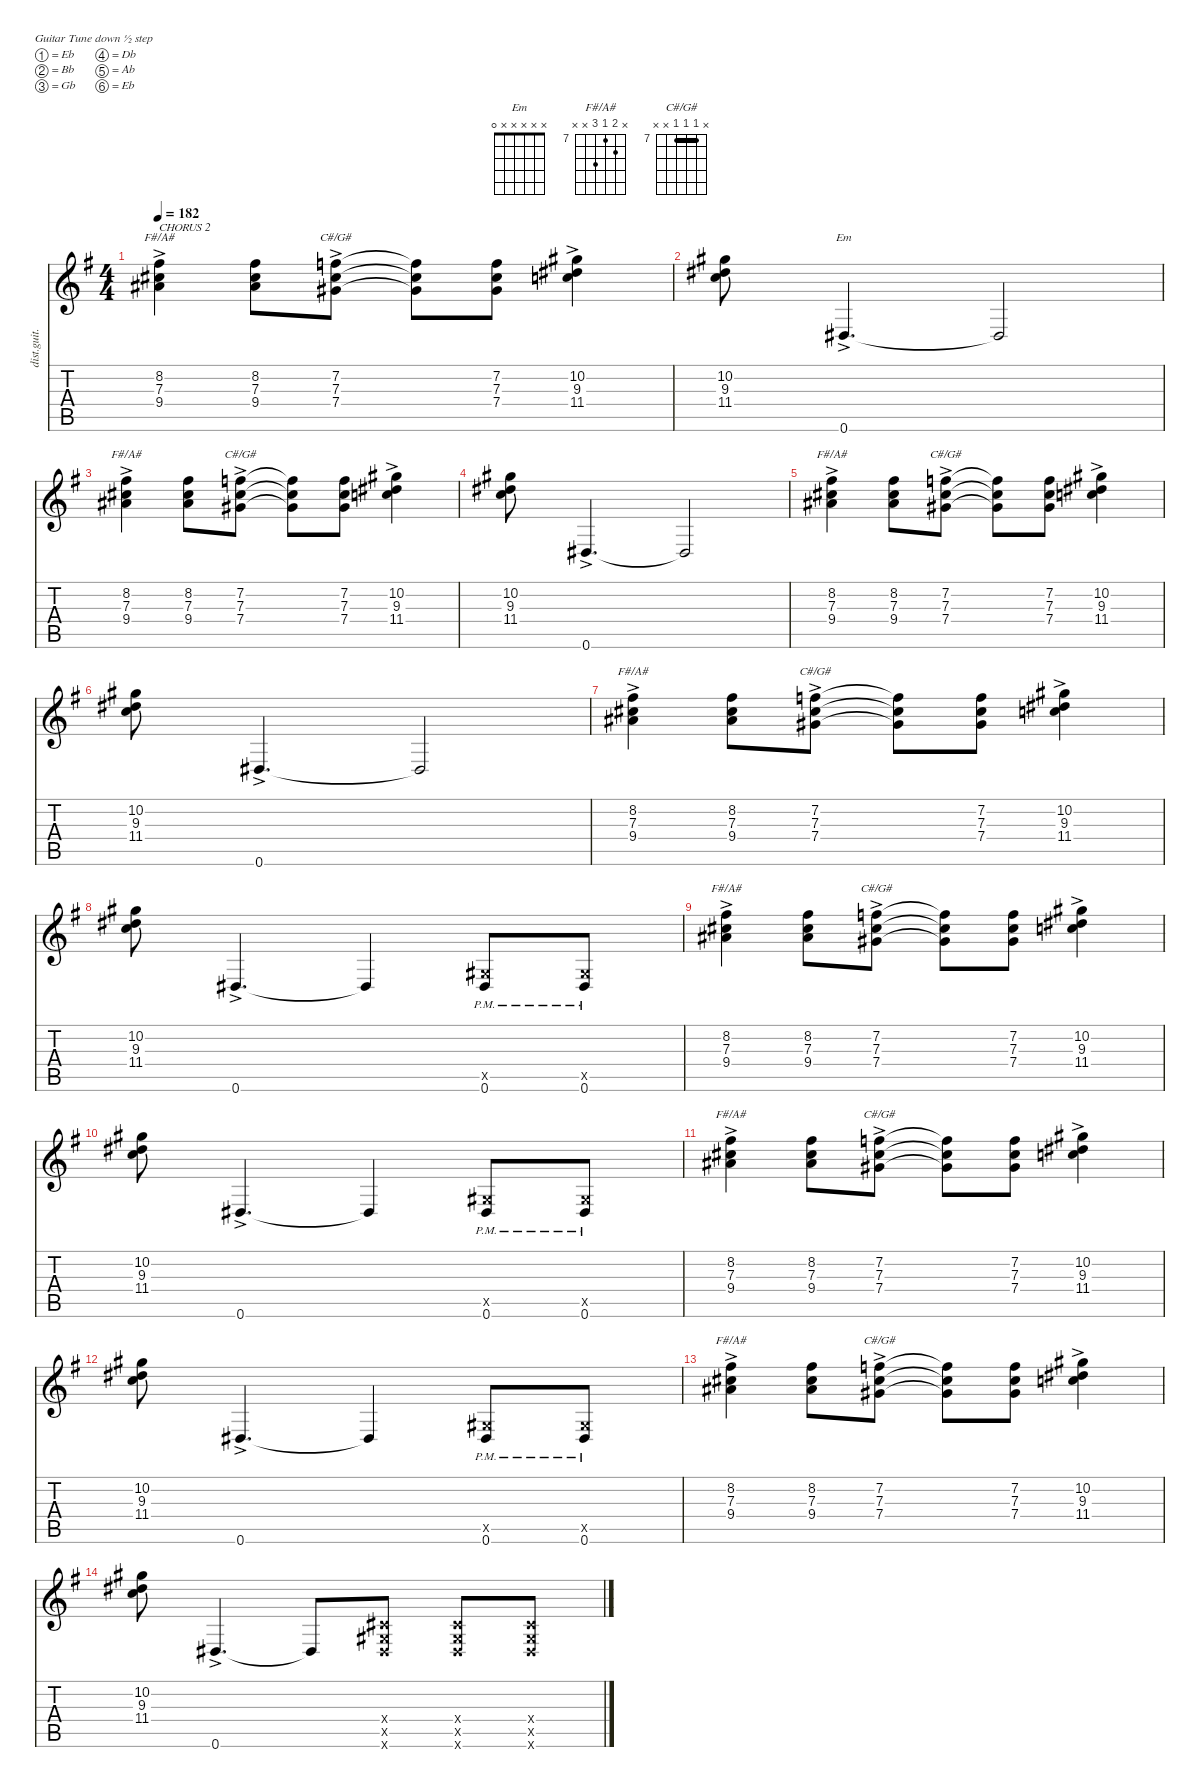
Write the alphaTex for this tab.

\defaultSystemsLayout 4
\hideDynamics
\bracketExtendMode nobrackets
\otherSystemsTrackNameOrientation horizontal
\track ("Distortion 1" "dist.guit.") {defaultSystemsLayout 2 instrument distortionguitar}
\staff {score tabs}
\tuning (Eb4 Bb3 Gb3 Db3 Ab2 Eb2)
\chord ("Em" x x x x x 0)
\chord ("F#/A#" x 8 7 9 x x) {firstfret 7}
\chord ("C#/G#" x 7 7 7 x x) {firstfret 7 barre (7 7)}
\ts (4 4)
\tempo 182
\clef g2
\ks g
(8.2{acc #} 7.3{acc #} 9.4{ac acc #}).4{ch "F#/A#" txt "CHORUS 2" dy mf} (9.4{acc #} 7.3{acc #} 8.2{acc #}).8 (7.2{acc forcenatural} 7.3{acc #} 7.4{ac acc #}).8{ch "C#/G#"} (7.4{t acc #} 7.3{t acc #} 7.2{t acc forcenatural}).8 (7.2{acc forcenatural} 7.3{acc #} 7.4{acc #}).8 (11.4{acc forcenatural} 9.3{acc #} 10.2{ac acc #}).4 |
(10.2{acc #} 9.3{acc #} 11.4{acc forcenatural}).8 0.6{ac acc #}.4{d ch "Em"} 0.6{t acc #}.2 |
(8.2{acc #} 7.3{acc #} 9.4{ac acc #}).4{ch "F#/A#"} (9.4{acc #} 7.3{acc #} 8.2{acc #}).8 (7.2{acc forcenatural} 7.3{acc #} 7.4{ac acc #}).8{ch "C#/G#"} (7.4{t acc #} 7.3{t acc #} 7.2{t acc forcenatural}).8 (7.2{acc forcenatural} 7.3{acc #} 7.4{acc #}).8 (11.4{acc forcenatural} 9.3{acc #} 10.2{ac acc #}).4 |
(10.2{acc #} 9.3{acc #} 11.4{acc forcenatural}).8 0.6{ac acc #}.4{d} 0.6{t acc #}.2 |
(8.2{acc #} 7.3{acc #} 9.4{ac acc #}).4{ch "F#/A#"} (9.4{acc #} 7.3{acc #} 8.2{acc #}).8 (7.2{acc forcenatural} 7.3{acc #} 7.4{ac acc #}).8{ch "C#/G#"} (7.4{t acc #} 7.3{t acc #} 7.2{t acc forcenatural}).8 (7.2{acc forcenatural} 7.3{acc #} 7.4{acc #}).8 (11.4{acc forcenatural} 9.3{acc #} 10.2{ac acc #}).4 |
(10.2{acc #} 9.3{acc #} 11.4{acc forcenatural}).8 0.6{ac acc #}.4{d} 0.6{t acc #}.2 |
(8.2{acc #} 7.3{acc #} 9.4{ac acc #}).4{ch "F#/A#"} (9.4{acc #} 7.3{acc #} 8.2{acc #}).8 (7.2{acc forcenatural} 7.3{acc #} 7.4{ac acc #}).8{ch "C#/G#"} (7.4{t acc #} 7.3{t acc #} 7.2{t acc forcenatural}).8 (7.2{acc forcenatural} 7.3{acc #} 7.4{acc #}).8 (11.4{acc forcenatural} 9.3{acc #} 10.2{ac acc #}).4 |
(10.2{acc #} 9.3{acc #} 11.4{acc forcenatural}).8 0.6{ac acc #}.4{d} 0.6{t acc #}.4 (0.6{pm acc #} 0.5{pm x acc #}).8 (0.5{pm x acc #} 0.6{pm acc #}).8 |
(8.2{acc #} 7.3{acc #} 9.4{ac acc #}).4{ch "F#/A#"} (9.4{acc #} 7.3{acc #} 8.2{acc #}).8 (7.2{acc forcenatural} 7.3{acc #} 7.4{ac acc #}).8{ch "C#/G#"} (7.4{t acc #} 7.3{t acc #} 7.2{t acc forcenatural}).8 (7.2{acc forcenatural} 7.3{acc #} 7.4{acc #}).8 (11.4{acc forcenatural} 9.3{acc #} 10.2{ac acc #}).4 |
(10.2{acc #} 9.3{acc #} 11.4{acc forcenatural}).8 0.6{ac acc #}.4{d} 0.6{t acc #}.4 (0.6{pm acc #} 0.5{pm x acc #}).8 (0.5{pm x acc #} 0.6{pm acc #}).8 |
(8.2{acc #} 7.3{acc #} 9.4{ac acc #}).4{ch "F#/A#"} (9.4{acc #} 7.3{acc #} 8.2{acc #}).8 (7.2{acc forcenatural} 7.3{acc #} 7.4{ac acc #}).8{ch "C#/G#"} (7.4{t acc #} 7.3{t acc #} 7.2{t acc forcenatural}).8 (7.2{acc forcenatural} 7.3{acc #} 7.4{acc #}).8 (11.4{acc forcenatural} 9.3{acc #} 10.2{ac acc #}).4 |
(10.2{acc #} 9.3{acc #} 11.4{acc forcenatural}).8 0.6{ac acc #}.4{d} 0.6{t acc #}.4 (0.6{pm acc #} 0.5{pm x acc #}).8 (0.5{pm x acc #} 0.6{pm acc #}).8 |
(8.2{acc #} 7.3{acc #} 9.4{ac acc #}).4{ch "F#/A#"} (9.4{acc #} 7.3{acc #} 8.2{acc #}).8 (7.2{acc forcenatural} 7.3{acc #} 7.4{ac acc #}).8{ch "C#/G#"} (7.4{t acc #} 7.3{t acc #} 7.2{t acc forcenatural}).8 (7.2{acc forcenatural} 7.3{acc #} 7.4{acc #}).8 (11.4{acc forcenatural} 9.3{acc #} 10.2{ac acc #}).4 |
(10.2{acc #} 9.3{acc #} 11.4{acc forcenatural}).8 0.6{ac acc #}.4{d} 0.6{t acc #}.8 (0.6{x acc #} 0.5{x acc #} 0.4{x acc #}).8 (0.5{x acc #} 0.6{x acc #} 0.4{x acc #}).8 (0.6{x acc #} 0.4{x acc #} 0.5{x acc #}).8
